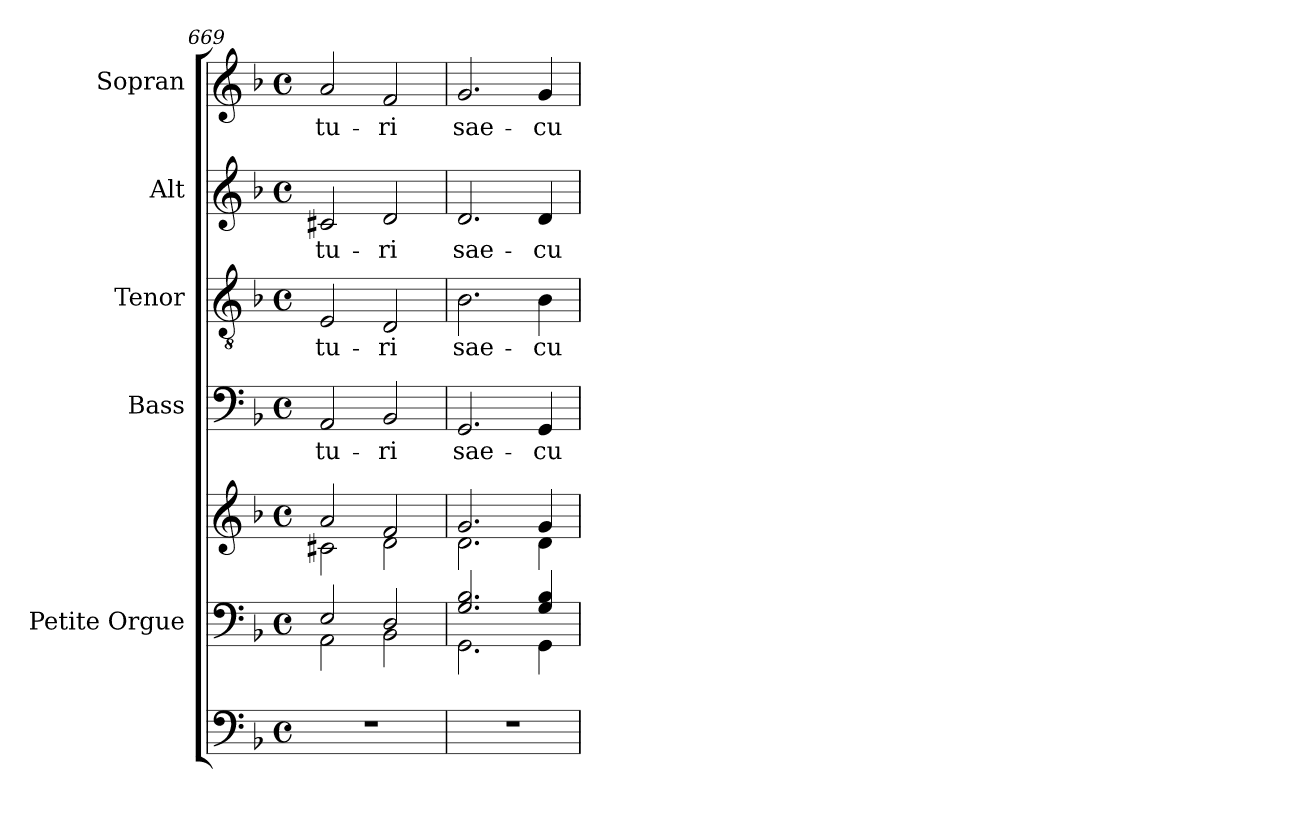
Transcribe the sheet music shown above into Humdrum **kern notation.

**kern	**kern	**kern	**kern	**text	**kern	**text	**kern	**text	**kern	**text
*part6	*part5	*part5	*part4	*part4	*part3	*part3	*part2	*part2	*part1	*part1
*staff7	*staff6	*staff5	*staff4	*staff4	*staff3	*staff3	*staff2	*staff2	*staff1	*staff1
*	*I"Petite Orgue	*	*I"Bass	*	*I"Tenor	*	*I"Alt	*	*I"Sopran	*
*	*I'Org. 1	*	*I'B.	*	*I'T.	*	*I'A.	*	*I'S.	*
*clefF4	*clefF4	*clefG2	*clefF4	*	*clefGv2	*	*clefG2	*	*clefG2	*
*k[b-]	*k[b-]	*k[b-]	*k[b-]	*	*k[b-]	*	*k[b-]	*	*k[b-]	*
*F:	*F:	*F:	*F:	*	*F:	*	*F:	*	*F:	*
*M4/4	*M4/4	*M4/4	*M4/4	*	*M4/4	*	*M4/4	*	*M4/4	*
*met(c)	*met(c)	*met(c)	*met(c)	*	*met(c)	*	*met(c)	*	*met(c)	*
=669	=669	=669	=669	=669	=669	=669	=669	=669	=669	=669
*	*^	*^	*	*	*	*	*	*	*	*
!	!	!	!	!	!	!LO:LY:b	!	!LO:LY:b	!	!LO:LY:b	!	!LO:LY:b
1r	2E/	2AA\	2a/	2c#X\	2AA/	-tu-	2E/	-tu-	2c#X/	-tu-	2a/	-tu-
!	!	!	!	!	!	!LO:LY:b	!	!LO:LY:b	!	!LO:LY:b	!	!LO:LY:b
.	2D/	2BB-\	2f/	2d\	2BB-/	-ri	2D/	-ri	2d/	-ri	2f/	-ri
=670	=670	=670	=670	=670	=670	=670	=670	=670	=670	=670	=670	=670
!	!	!	!	!	!	!LO:LY:b	!	!LO:LY:b	!	!LO:LY:b	!	!LO:LY:b
1r	2.G/ 2.B-/	2.GG\	2.g/	2.d\	2.GG/	sae-	2.B-\	sae-	2.d/	sae-	2.g/	sae-
!	!	!	!	!	!	!LO:LY:b	!	!LO:LY:b	!	!LO:LY:b	!	!LO:LY:b
.	4G/ 4B-/	4GG\	4g/	4d\	4GG/	-cu-	4B-\	-cu-	4d/	-cu-	4g/	-cu-
*	*v	*v	*	*	*	*	*	*	*	*	*	*
*	*	*v	*v	*	*	*	*	*	*	*	*
=	=	=	=	=	=	=	=	=	=	=
*-	*-	*-	*-	*-	*-	*-	*-	*-	*-	*-
